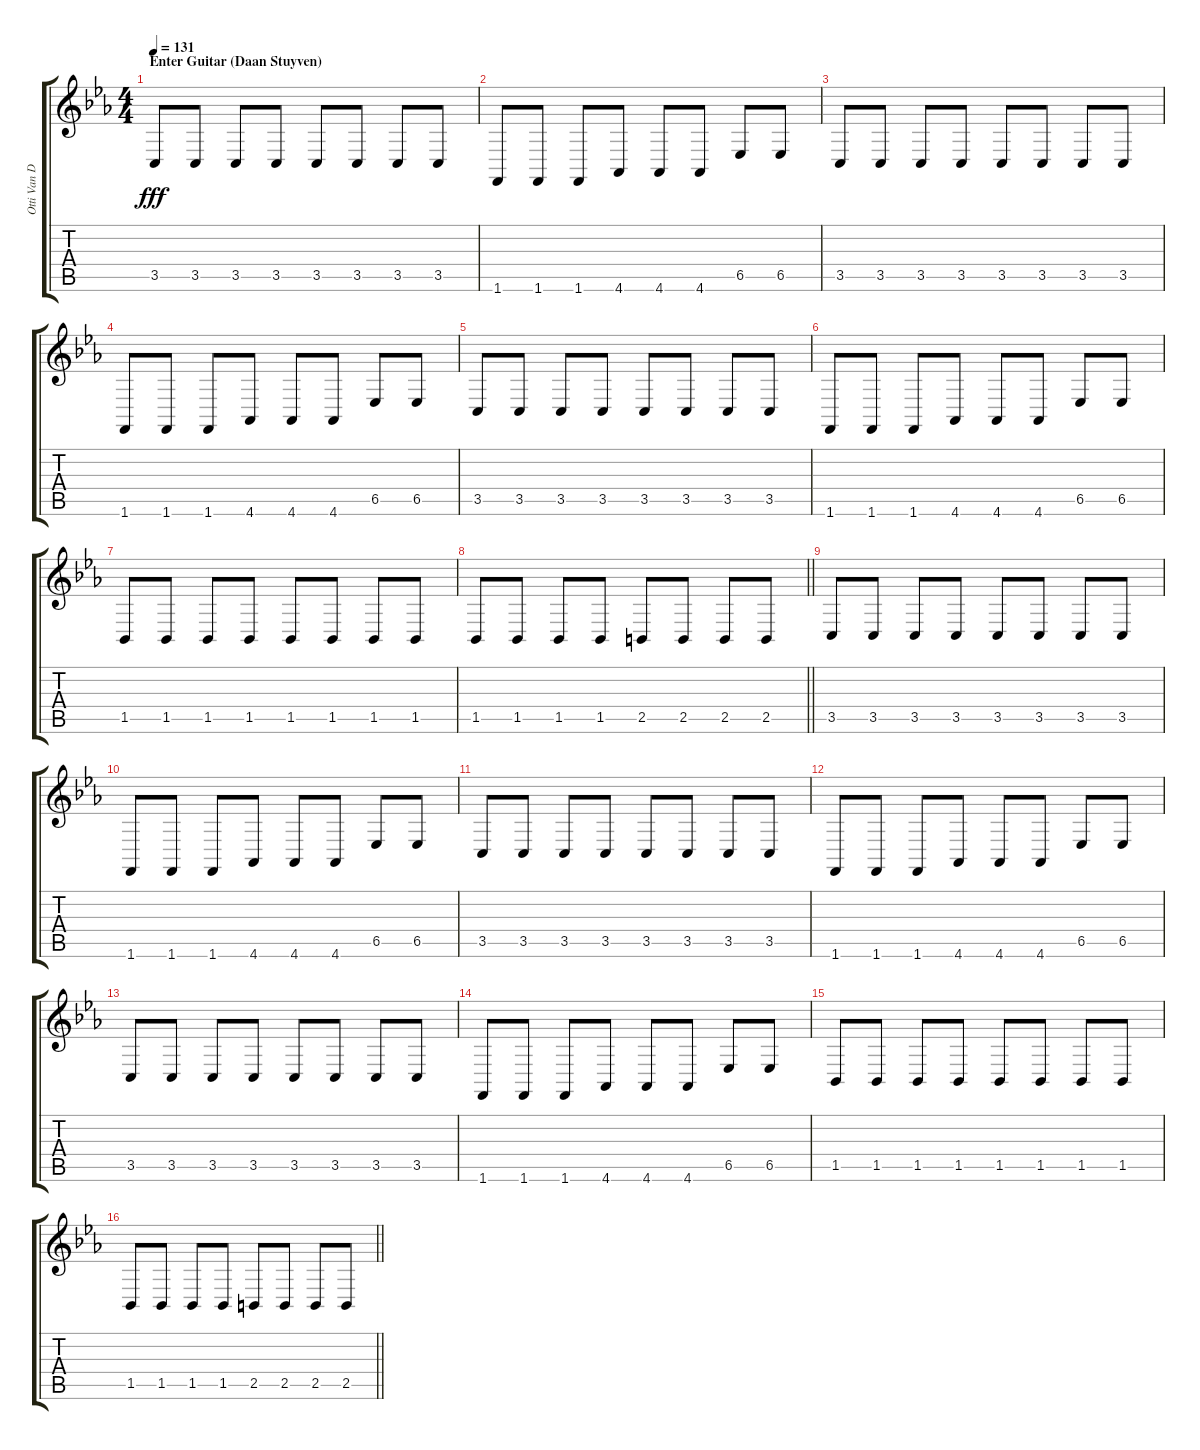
\track ("Otti Van Der Werf/Jeroen Swinnen (Bass L" "Otti Van D") {instrument lead1square}
\staff {score tabs}
\tuning (E4 B3 G3 D3 A2 E2) {hide}
\ts (4 4)
\section ("" "Enter Guitar (Daan Stuyven)")
\tempo 131
\clef g2
\ks cminor
3.5.8{dy fff} 3.5.8 3.5.8 3.5.8 3.5.8 3.5.8 3.5.8 3.5.8 |
1.6.8 1.6.8 1.6.8 4.6.8 4.6.8 4.6.8 6.5.8 6.5.8 |
3.5.8 3.5.8 3.5.8 3.5.8 3.5.8 3.5.8 3.5.8 3.5.8 |
1.6.8 1.6.8 1.6.8 4.6.8 4.6.8 4.6.8 6.5.8 6.5.8 |
3.5.8 3.5.8 3.5.8 3.5.8 3.5.8 3.5.8 3.5.8 3.5.8 |
1.6.8 1.6.8 1.6.8 4.6.8 4.6.8 4.6.8 6.5.8 6.5.8 |
1.5.8 1.5.8 1.5.8 1.5.8 1.5.8 1.5.8 1.5.8 1.5.8 |
\barLineRight lightlight
1.5.8 1.5.8 1.5.8 1.5.8 2.5.8 2.5.8 2.5.8 2.5.8 |
3.5.8 3.5.8 3.5.8 3.5.8 3.5.8 3.5.8 3.5.8 3.5.8 |
1.6.8 1.6.8 1.6.8 4.6.8 4.6.8 4.6.8 6.5.8 6.5.8 |
3.5.8 3.5.8 3.5.8 3.5.8 3.5.8 3.5.8 3.5.8 3.5.8 |
1.6.8 1.6.8 1.6.8 4.6.8 4.6.8 4.6.8 6.5.8 6.5.8 |
3.5.8 3.5.8 3.5.8 3.5.8 3.5.8 3.5.8 3.5.8 3.5.8 |
1.6.8 1.6.8 1.6.8 4.6.8 4.6.8 4.6.8 6.5.8 6.5.8 |
1.5.8 1.5.8 1.5.8 1.5.8 1.5.8 1.5.8 1.5.8 1.5.8 |
\barLineRight lightlight
1.5.8 1.5.8 1.5.8 1.5.8 2.5.8 2.5.8 2.5.8 2.5.8
